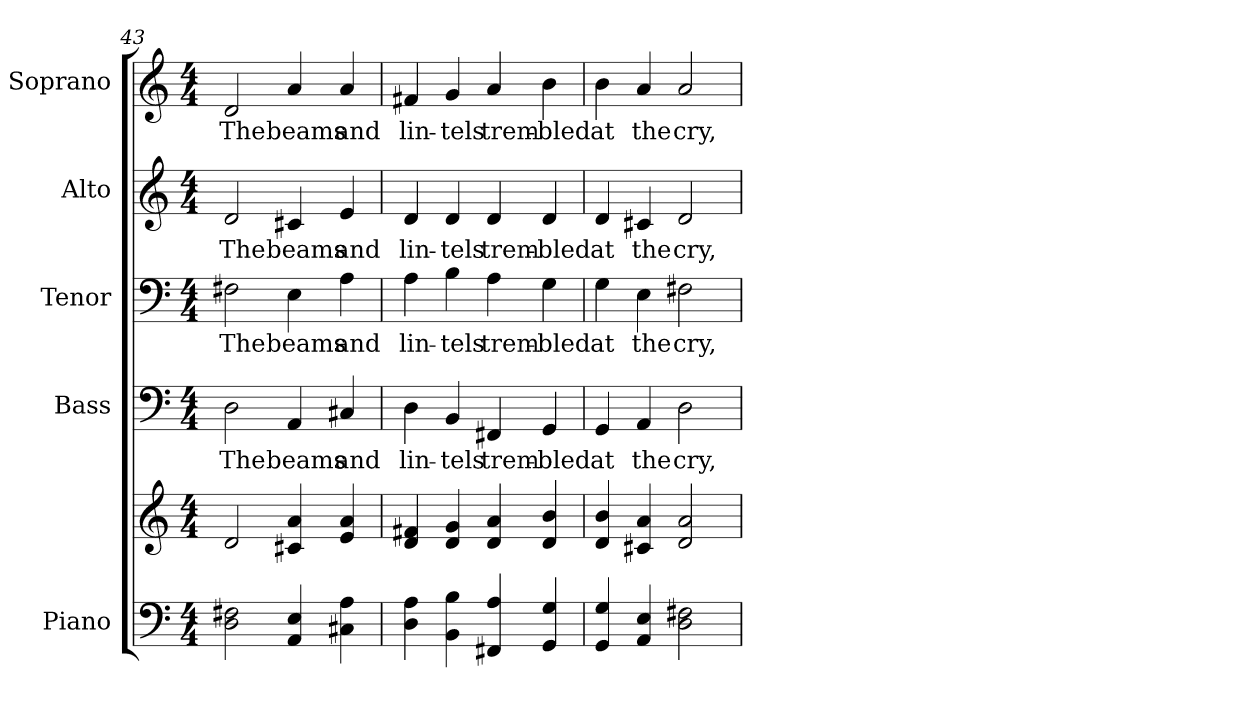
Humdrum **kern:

**kern	**kern	**kern	**text	**kern	**text	**kern	**text	**kern	**text
*part5	*part5	*part4	*part4	*part3	*part3	*part2	*part2	*part1	*part1
*staff6	*staff5	*staff4	*staff4	*staff3	*staff3	*staff2	*staff2	*staff1	*staff1
*I"Piano	*	*I"Bass	*	*I"Tenor	*	*I"Alto	*	*I"Soprano	*
*I'Pno.	*	*I'B.	*	*I'T.	*	*I'A.	*	*I'S.	*
!!LO:PB:g=z
*clefF4	*clefG2	*clefF4	*	*clefF4	*	*clefG2	*	*clefG2	*
*k[]	*k[]	*k[]	*	*k[]	*	*k[]	*	*k[]	*
*C:	*C:	*C:	*	*C:	*	*C:	*	*C:	*
*M4/4	*M4/4	*M4/4	*	*M4/4	*	*M4/4	*	*M4/4	*
=43	=43	=43	=43	=43	=43	=43	=43	=43	=43
!	!	!	!LO:LY:b:color=#000000	!	!	!	!	!	!
!	!	!	!	!	!LO:LY:b:color=#000000	!	!	!	!
!	!	!	!	!	!	!	!LO:LY:b:color=#000000	!	!
!	!	!	!	!	!	!	!	!	!LO:LY:b:color=#000000
2Di\ 2F#Xi	2di/	2Di\	The	2F#Xi\	The	2di/	The	2di/	The
!	!	!	!LO:LY:b:color=#000000	!	!	!	!	!	!
!	!	!	!	!	!LO:LY:b:color=#000000	!	!	!	!
!	!	!	!	!	!	!	!LO:LY:b:color=#000000	!	!
!	!	!	!	!	!	!	!	!	!LO:LY:b:color=#000000
4AAi/ 4Ei	4c#Xi/ 4ai	4AAi/	beams	4Ei\	beams	4c#Xi/	beams	4ai/	beams
!	!	!	!LO:LY:b:color=#000000	!	!	!	!	!	!
!	!	!	!	!	!LO:LY:b:color=#000000	!	!	!	!
!	!	!	!	!	!	!	!LO:LY:b:color=#000000	!	!
!	!	!	!	!	!	!	!	!	!LO:LY:b:color=#000000
4C#Xi\ 4Ai	4ei/ 4ai	4C#Xi/	and	4Ai\	and	4ei/	and	4ai/	and
=44	=44	=44	=44	=44	=44	=44	=44	=44	=44
!	!	!	!LO:LY:b:color=#000000	!	!	!	!	!	!
!	!	!	!	!	!LO:LY:b:color=#000000	!	!	!	!
!	!	!	!	!	!	!	!LO:LY:b:color=#000000	!	!
!	!	!	!	!	!	!	!	!	!LO:LY:b:color=#000000
4Di\ 4Ai	4di/ 4f#Xi	4Di\	lin-	4Ai\	lin-	4di/	lin-	4f#Xi/	lin-
!	!	!	!LO:LY:b:color=#000000	!	!	!	!	!	!
!	!	!	!	!	!LO:LY:b:color=#000000	!	!	!	!
!	!	!	!	!	!	!	!LO:LY:b:color=#000000	!	!
!	!	!	!	!	!	!	!	!	!LO:LY:b:color=#000000
4BBi\ 4Bi	4di/ 4gi	4BBi/	-tels	4Bi\	-tels	4di/	-tels	4gi/	-tels
!	!	!	!LO:LY:b:color=#000000	!	!	!	!	!	!
!	!	!	!	!	!LO:LY:b:color=#000000	!	!	!	!
!	!	!	!	!	!	!	!LO:LY:b:color=#000000	!	!
!	!	!	!	!	!	!	!	!	!LO:LY:b:color=#000000
4FF#Xi/ 4Ai	4di/ 4ai	4FF#Xi/	trem-	4Ai\	trem-	4di/	trem-	4ai/	trem-
!	!	!	!LO:LY:b:color=#000000	!	!	!	!	!	!
!	!	!	!	!	!LO:LY:b:color=#000000	!	!	!	!
!	!	!	!	!	!	!	!LO:LY:b:color=#000000	!	!
!	!	!	!	!	!	!	!	!	!LO:LY:b:color=#000000
4GGi/ 4Gi	4di/ 4bi	4GGi/	-bled	4Gi\	-bled	4di/	-bled	4bi\	-bled
=45	=45	=45	=45	=45	=45	=45	=45	=45	=45
!	!	!	!LO:LY:b:color=#000000	!	!	!	!	!	!
!	!	!	!	!	!LO:LY:b:color=#000000	!	!	!	!
!	!	!	!	!	!	!	!LO:LY:b:color=#000000	!	!
!	!	!	!	!	!	!	!	!	!LO:LY:b:color=#000000
4GGi/ 4Gi	4di/ 4bi	4GGi/	at	4Gi\	at	4di/	at	4bi\	at
!	!	!	!LO:LY:b:color=#000000	!	!	!	!	!	!
!	!	!	!	!	!LO:LY:b:color=#000000	!	!	!	!
!	!	!	!	!	!	!	!LO:LY:b:color=#000000	!	!
!	!	!	!	!	!	!	!	!	!LO:LY:b:color=#000000
4AAi/ 4Ei	4c#Xi/ 4ai	4AAi/	the	4Ei\	the	4c#Xi/	the	4ai/	the
!	!	!	!LO:LY:b:color=#000000	!	!	!	!	!	!
!	!	!	!	!	!LO:LY:b:color=#000000	!	!	!	!
!	!	!	!	!	!	!	!LO:LY:b:color=#000000	!	!
!	!	!	!	!	!	!	!	!	!LO:LY:b:color=#000000
2Di\ 2F#Xi	2di/ 2ai	2Di\	cry,	2F#Xi\	cry,	2di/	cry,	2ai/	cry,
=	=	=	=	=	=	=	=	=	=
*-	*-	*-	*-	*-	*-	*-	*-	*-	*-
